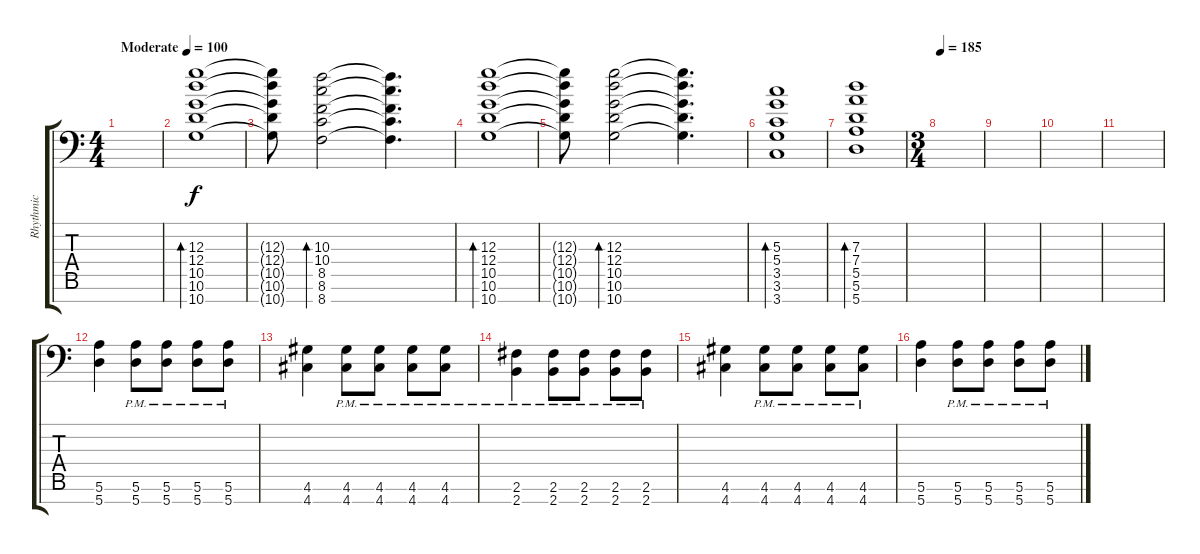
\track ("Rhythmic" "Rhythmic") {instrument electricguitarjazz}
\staff {score tabs}
\tuning (E4 B3 G3 D3 A2 E2 A1) {hide}
\ts (4 4)
\tempo (100 "Moderate")
\clef f4
\ks c
|
(12.3 12.4 10.5 10.6 10.7).1{bd 240} |
(12.3{t} 12.4{t} 10.5{t} 10.6{t} 10.7{t}).8 (10.3 10.4 8.5 8.6 8.7).2{bd 240} (10.3{t} 10.4{t} 8.5{t} 8.6{t} 8.7{t}).4{d} |
(12.3 12.4 10.5 10.6 10.7).1{bd 240} |
(12.3{t} 12.4{t} 10.5{t} 10.6{t} 10.7{t}).8 (12.3 12.4 10.5 10.6 10.7).2{bd 240} (12.3{t} 12.4{t} 10.5{t} 10.6{t} 10.7{t}).4{d} |
(5.3 5.4 3.5 3.6 3.7).1{bd 240} |
(7.3 7.4 5.5 5.6 5.7).1{bd 240} |
\ts (3 4)
\tempo 185
|
|
|
|
(5.6 5.7).4{instrument distortionguitar} (5.6{pm} 5.7{pm}).8 (5.6{pm} 5.7{pm}).8 (5.6{pm} 5.7{pm}).8 (5.6{pm} 5.7{pm}).8 |
(4.6 4.7).4 (4.6{pm} 4.7{pm}).8 (4.6{pm} 4.7{pm}).8 (4.6{pm} 4.7{pm}).8 (4.6{pm} 4.7{pm}).8 |
(2.6{pm} 2.7{pm}).4 (2.6{pm} 2.7{pm}).8 (2.6{pm} 2.7{pm}).8 (2.6{pm} 2.7{pm}).8 (2.6{pm} 2.7{pm}).8 |
(4.6 4.7).4 (4.6{pm} 4.7{pm}).8 (4.6{pm} 4.7{pm}).8 (4.6{pm} 4.7{pm}).8 (4.6{pm} 4.7{pm}).8 |
(5.6 5.7).4 (5.6{pm} 5.7{pm}).8 (5.6{pm} 5.7{pm}).8 (5.6{pm} 5.7{pm}).8 (5.6{pm} 5.7{pm}).8
